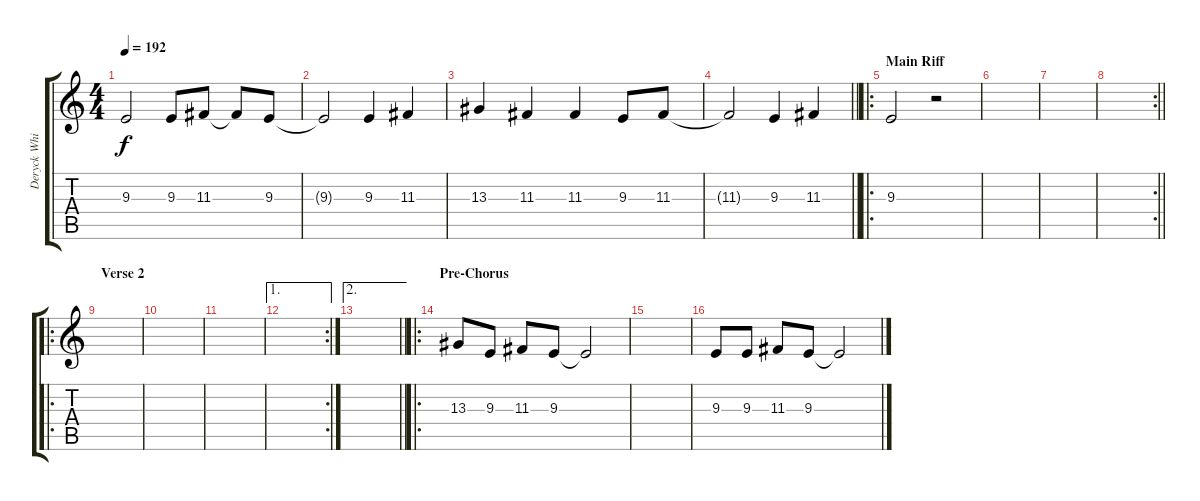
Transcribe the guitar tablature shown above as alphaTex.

\track ("Deryck Whibley (Vocals)" "Deryck Whi") {instrument lead2sawtooth}
\staff {score tabs}
\tuning (E4 B3 G3 D3 A2 E2) {hide}
\ts (4 4)
\tempo 192
\clef g2
\ks c
9.3.2{dy f} 9.3.8 11.3.8 11.3{t}.8 9.3.8 |
9.3{t}.2 9.3.4 11.3.4 |
13.3.4 11.3.4 11.3.4 9.3.8 11.3.8 |
\barLineRight lightlight
11.3{t}.2 9.3.4 11.3.4 |
\ro
\section ("" "Main Riff")
9.3.2 r.2 |
|
|
\rc 2
\barLineRight lightlight
|
\ro
\section ("" "Verse 2")
|
|
|
\ae 1
\rc 2
|
\ae 2
\barLineRight lightlight
|
\ro
\section ("" "Pre-Chorus")
13.3.8 9.3.8 11.3.8 9.3.8 9.3{t}.2 |
|
9.3.8 9.3.8 11.3.8 9.3.8 9.3{t}.2
